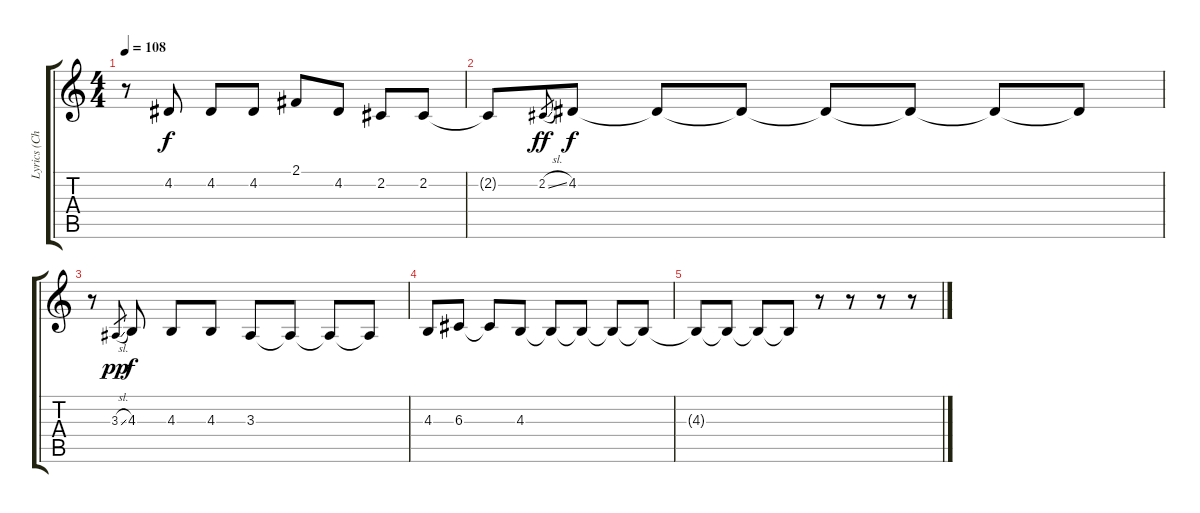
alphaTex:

\track ("Lyrics (Chester)" "Lyrics (Ch") {instrument oboe}
\staff {score tabs}
\tuning (E4 B3 G3 D3 A2 E2) {hide}
\ts (4 4)
\tempo 108
\clef g2
\ks c
r.8{dy f} 4.2.8 4.2.8 4.2.8 2.1.8 4.2.8 2.2.8 2.2.8 |
2.2{t}.8 2.2{sl}.8{gr dy ff} 4.2.8{dy f} 4.2{t}.8 4.2{t}.8 4.2{t}.8 4.2{t}.8 4.2{t}.8 4.2{t}.8 |
r.8{volume 10} 3.3{sl}.8{gr dy pp} 4.3.8{dy f} 4.3.8 4.3.8 3.3.8 3.3{t}.8 3.3{t}.8 3.3{t}.8 |
4.3.8 6.3.8 6.3{t}.8 4.3.8{volume 0} 4.3{t}.8 4.3{t}.8 4.3{t}.8 4.3{t}.8 |
4.3{t}.8 4.3{t}.8 4.3{t}.8 4.3{t}.8 r.8 r.8 r.8 r.8
